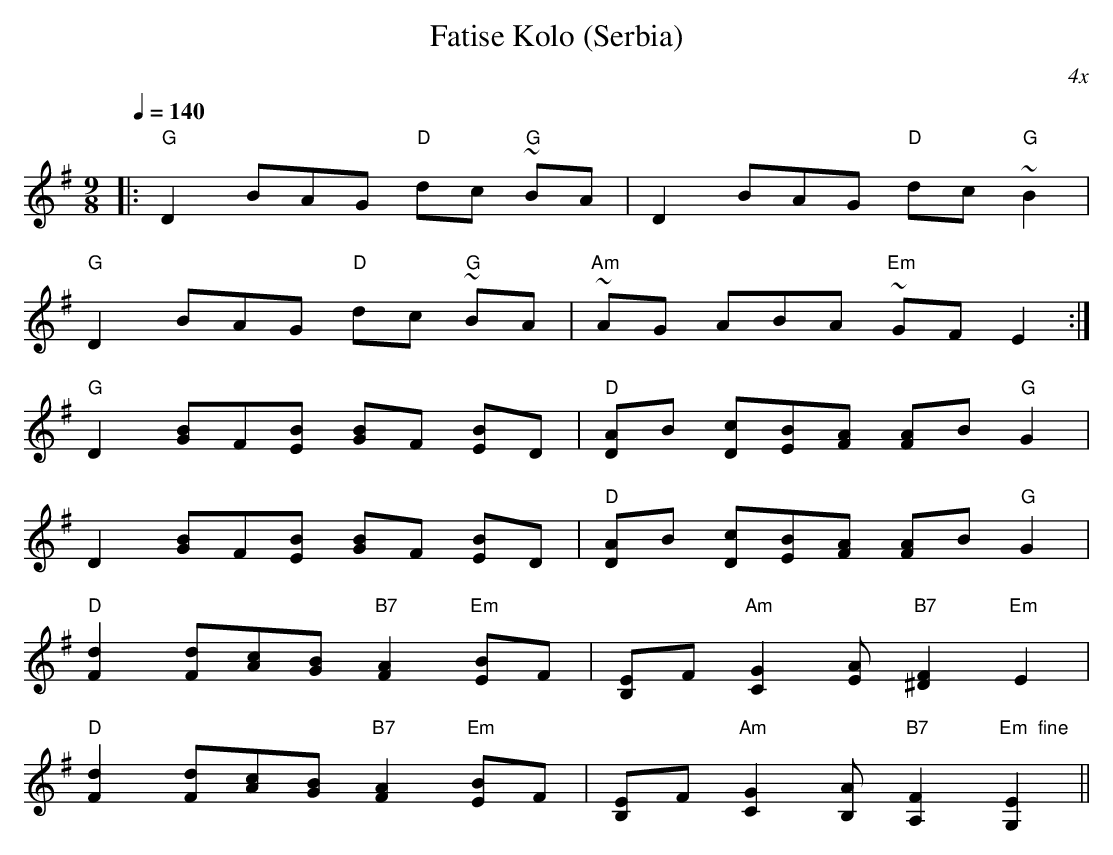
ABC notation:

X:1
T:Fatise Kolo (Serbia)
M:9/8
L:1/8
Q:1/4=140
C:4x
K:G
|: "G" D2 BAG "D" dc "G" ~BA | D2 BAG "D" dc "G" ~B2 | !
"G" D2 BAG "D" dc "G" ~BA | "Am" ~AG ABA "Em" ~GF E2 :| !
"G" D2 [BG]F[BE] [BG]F [BE]D | "D" [AD]B [cD][BE][AF] [AF]B "G" G2 | !
D2 [BG]F[BE] [BG]F [BE]D | "D" [AD]B [cD][BE][AF] [AF]B "G" G2 | !
"D" [d2F2] [dF][cA][BG] "B7" [A2F2] "Em" [BE]F |
[EB,]F "Am" [G2C2] [AE] "B7" [F2^D2] "Em" E2 | !
"D" [d2F2] [dF][cA][BG] "B7" [A2F2] "Em" [BE]F |
[EB,]F "Am" [G2C2] [AB,] "B7" [F2A,2] "Em  fine" [E2G,2] ||
